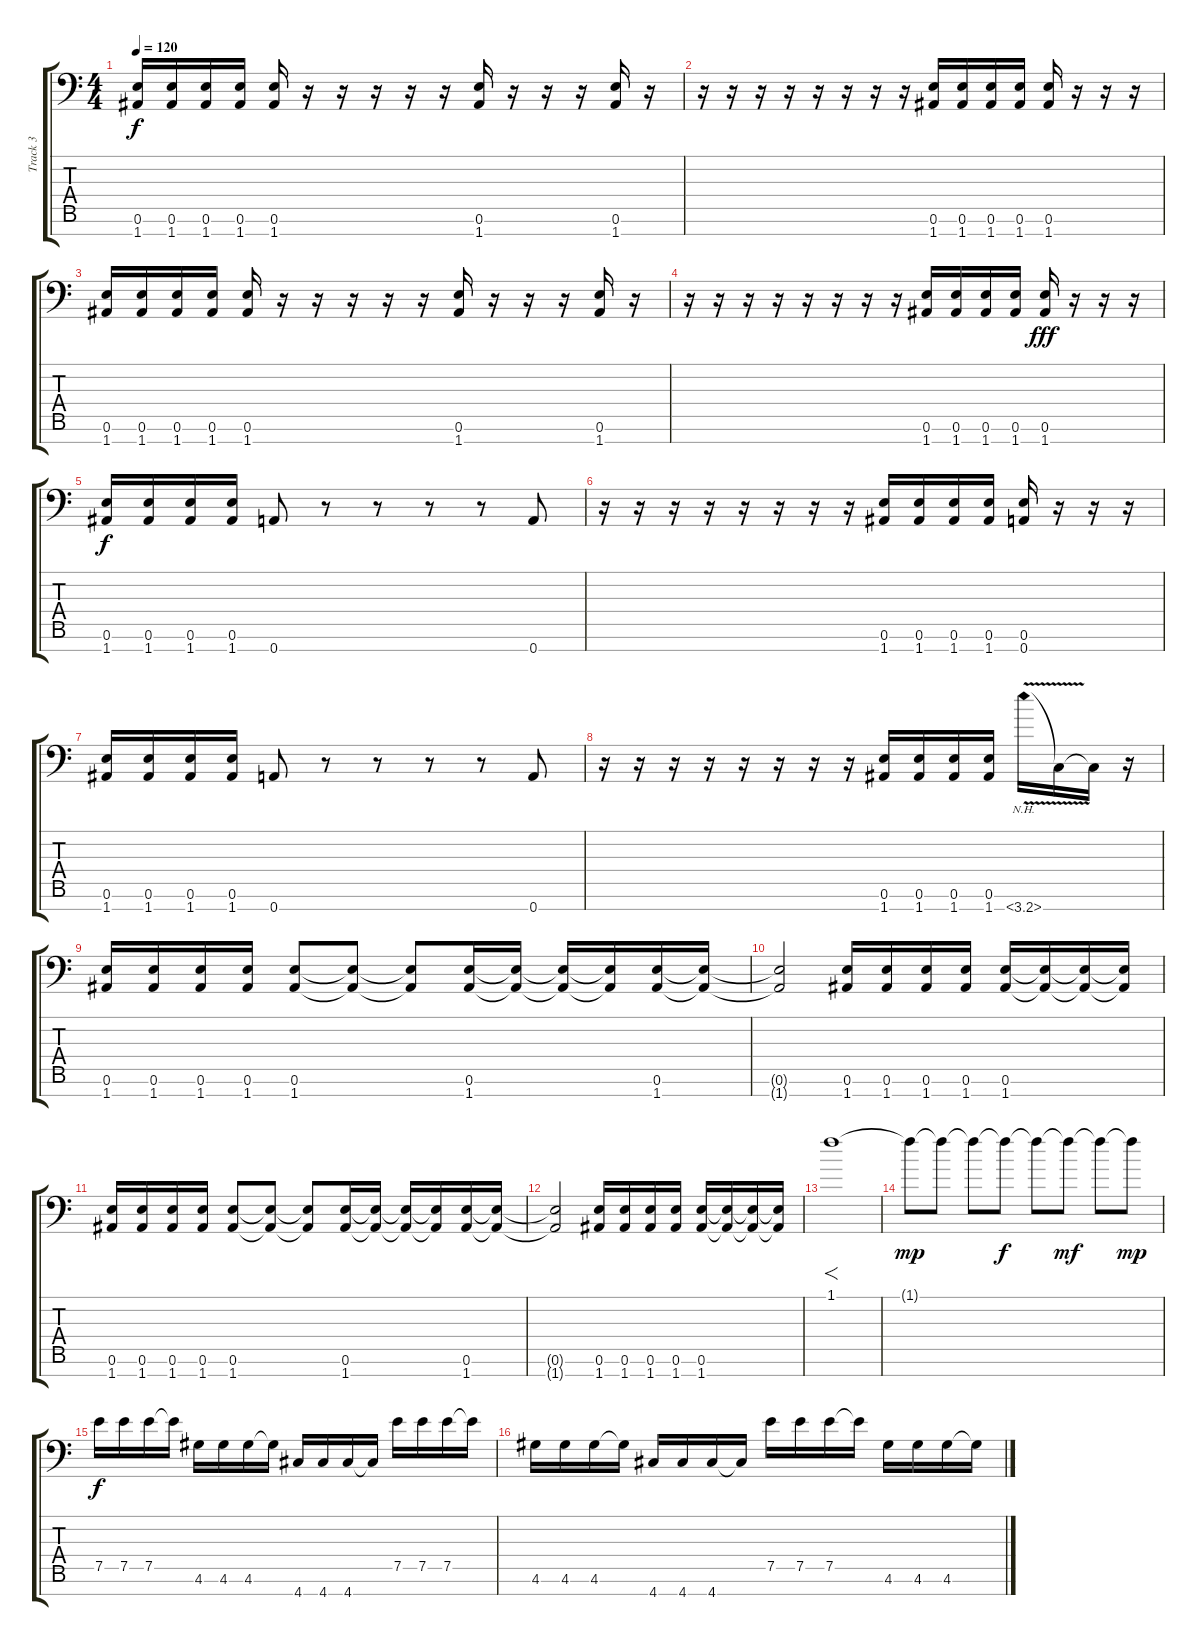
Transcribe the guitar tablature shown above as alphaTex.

\track ("Track 3" "Track 3") {instrument distortionguitar}
\staff {score tabs}
\tuning (E4 B3 Gb3 D3 A2 E2 A1) {hide}
\ts (4 4)
\tempo 120
\clef f4
\ks c
(0.6 1.7).16{dy f} (0.6 1.7).16 (0.6 1.7).16 (0.6 1.7).16 (0.6 1.7).16 r.16 r.16 r.16 r.16 r.16 (0.6 1.7).16 r.16 r.16 r.16 (0.6 1.7).16 r.16 |
r.16 r.16 r.16 r.16 r.16 r.16 r.16 r.16 (0.6 1.7).16 (0.6 1.7).16 (0.6 1.7).16 (0.6 1.7).16 (0.6 1.7).16 r.16 r.16 r.16 |
(0.6 1.7).16 (0.6 1.7).16 (0.6 1.7).16 (0.6 1.7).16 (0.6 1.7).16 r.16 r.16 r.16 r.16 r.16 (0.6 1.7).16 r.16 r.16 r.16 (0.6 1.7).16 r.16 |
r.16 r.16 r.16 r.16 r.16 r.16 r.16 r.16 (0.6 1.7).16 (0.6 1.7).16 (0.6 1.7).16 (0.6 1.7).16 (0.6 1.7).16{dy fff} r.16 r.16 r.16 |
(0.6 1.7).16{dy f} (0.6 1.7).16 (0.6 1.7).16 (0.6 1.7).16 0.7.8 r.8 r.8 r.8 r.8 0.7.8 |
r.16 r.16 r.16 r.16 r.16 r.16 r.16 r.16 (0.6 1.7).16 (0.6 1.7).16 (0.6 1.7).16 (0.6 1.7).16 (0.6 0.7).16 r.16 r.16 r.16 |
(0.6 1.7).16 (0.6 1.7).16 (0.6 1.7).16 (0.6 1.7).16 0.7.8 r.8 r.8 r.8 r.8 0.7.8 |
r.16 r.16 r.16 r.16 r.16 r.16 r.16 r.16 (0.6 1.7).16 (0.6 1.7).16 (0.6 1.7).16 (0.6 1.7).16 3.7{nh v}.16 3.7{t}.16 3.7{t}.16 r.16 |
(0.6 1.7).16 (0.6 1.7).16 (0.6 1.7).16 (0.6 1.7).16 (0.6 1.7).8 (0.6{t} 1.7{t}).8 (0.6{t} 1.7{t}).8 (0.6 1.7).16 (0.6{t} 1.7{t}).16 (0.6{t} 1.7{t}).16 (0.6{t} 1.7{t}).16 (0.6 1.7).16 (0.6{t} 1.7{t}).16 |
(0.6{t} 1.7{t}).2 (0.6 1.7).16 (0.6 1.7).16 (0.6 1.7).16 (0.6 1.7).16 (0.6 1.7).16 (0.6{t} 1.7{t}).16 (0.6{t} 1.7{t}).16 (0.6{t} 1.7{t}).16 |
(0.6 1.7).16 (0.6 1.7).16 (0.6 1.7).16 (0.6 1.7).16 (0.6 1.7).8 (0.6{t} 1.7{t}).8 (0.6{t} 1.7{t}).8 (0.6 1.7).16 (0.6{t} 1.7{t}).16 (0.6{t} 1.7{t}).16 (0.6{t} 1.7{t}).16 (0.6 1.7).16 (0.6{t} 1.7{t}).16 |
(0.6{t} 1.7{t}).2 (0.6 1.7).16 (0.6 1.7).16 (0.6 1.7).16 (0.6 1.7).16 (0.6 1.7).16 (0.6{t} 1.7{t}).16 (0.6{t} 1.7{t}).16 (0.6{t} 1.7{t}).16 |
1.1.1{f} |
1.1{t}.8{dy mp} 1.1{t}.8 1.1{t}.8 1.1{t}.8{dy f} 1.1{t}.8 1.1{t}.8{dy mf} 1.1{t}.8 1.1{t}.8{dy mp} |
7.5.16{dy f} 7.5.16 7.5.16 7.5{t}.16 4.6.16 4.6.16 4.6.16 4.6{t}.16 4.7.16 4.7.16 4.7.16 4.7{t}.16 7.5.16 7.5.16 7.5.16 7.5{t}.16 |
4.6.16 4.6.16 4.6.16 4.6{t}.16 4.7.16 4.7.16 4.7.16 4.7{t}.16 7.5.16 7.5.16 7.5.16 7.5{t}.16 4.6.16 4.6.16 4.6.16 4.6{t}.16
